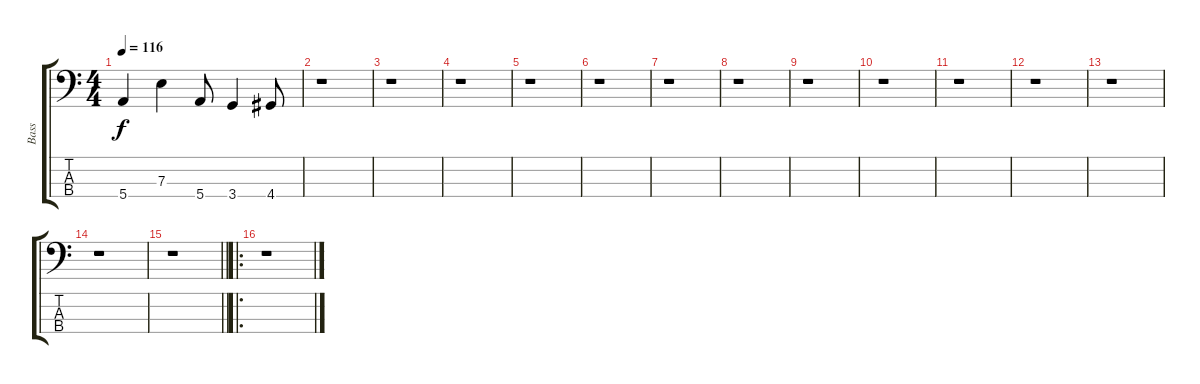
\track ("Bass" "Bass") {instrument electricbassfinger}
\staff {score tabs}
\tuning (G2 D2 A1 E1) {hide}
\ts (4 4)
\tempo 116
\clef f4
\ks c
5.4.4{dy f} 7.3.4 5.4.8 3.4.4 4.4.8 |
r.1 |
r.1 |
r.1 |
r.1 |
r.1 |
r.1 |
r.1 |
r.1 |
r.1 |
r.1 |
r.1 |
r.1 |
r.1 |
\barLineRight lightlight
r.1 |
\ro
\section ("" " ")
r.1
